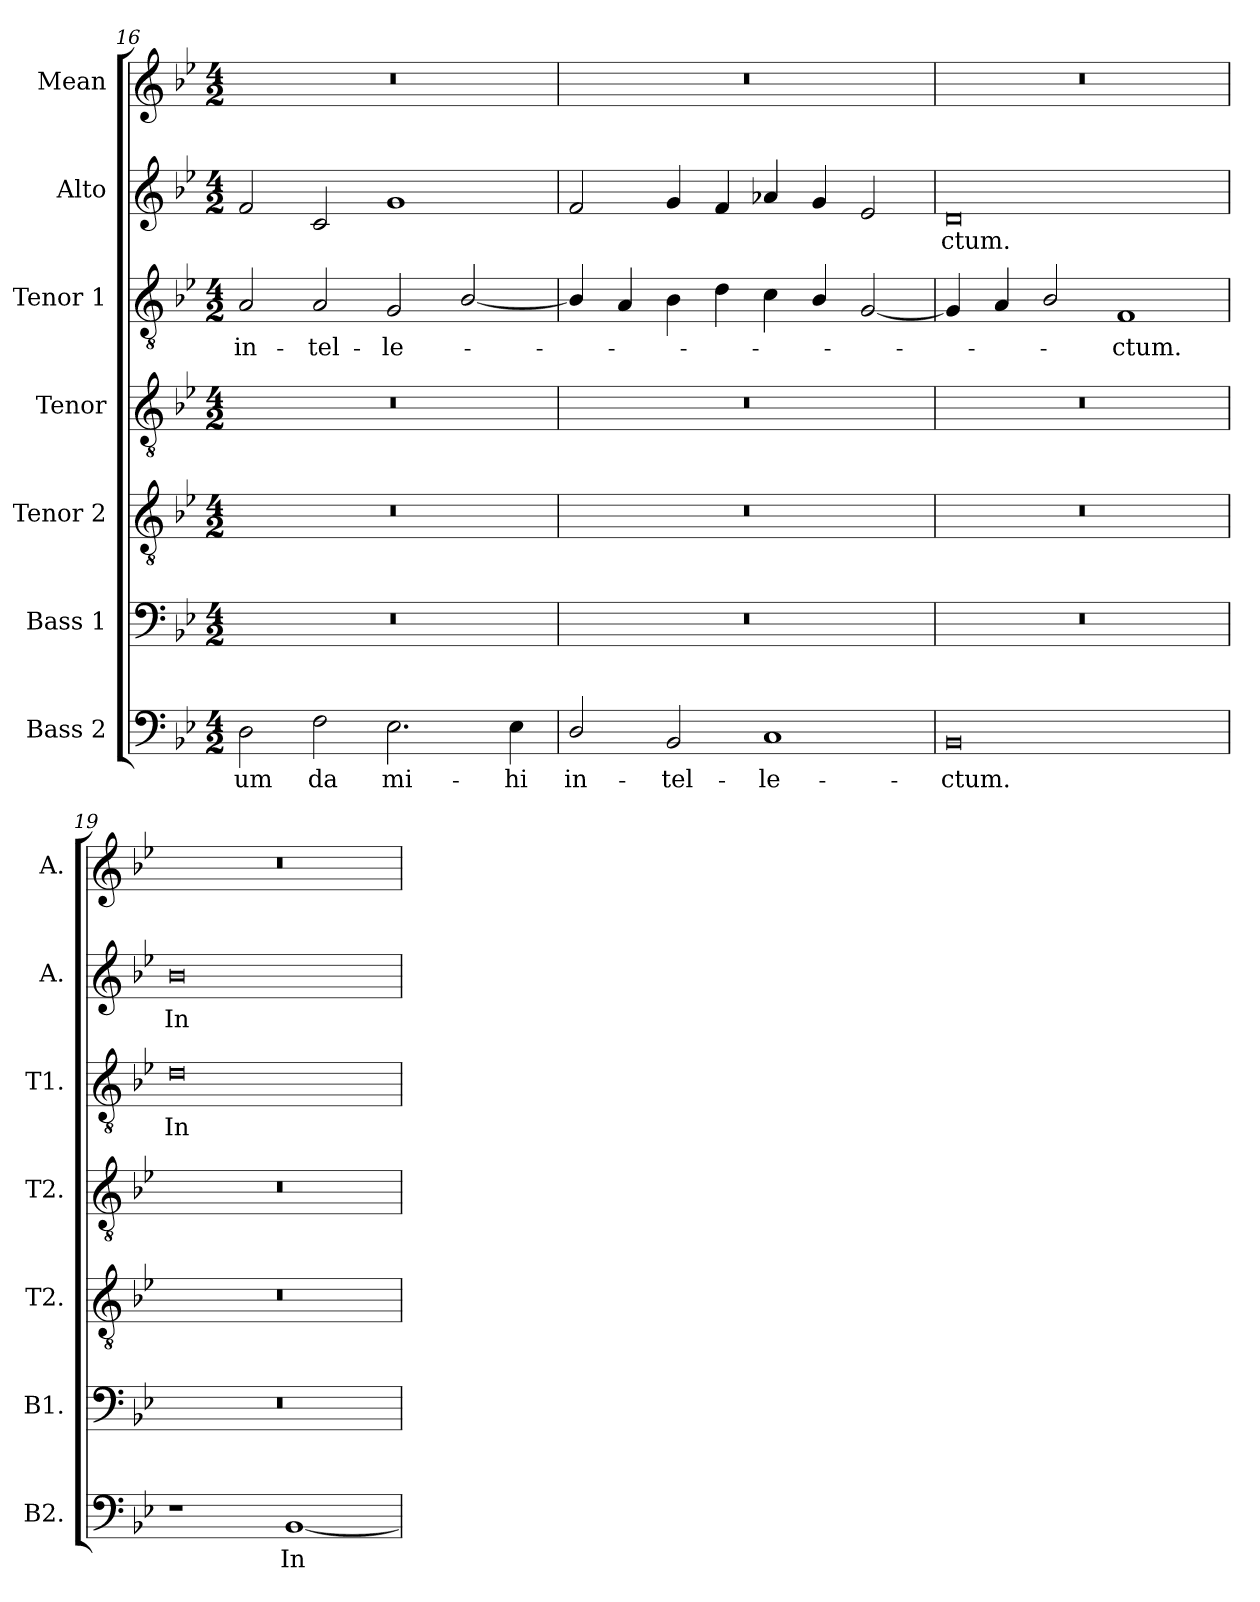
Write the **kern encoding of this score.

**kern	**text	**kern	**kern	**kern	**kern	**text	**kern	**text	**kern
*part7	*part7	*part6	*part5	*part4	*part3	*part3	*part2	*part2	*part1
*staff7	*staff7	*staff6	*staff5	*staff4	*staff3	*staff3	*staff2	*staff2	*staff1
*I"Bass 2	*	*I"Bass 1	*I"Tenor 2	*I"Tenor	*I"Tenor 1	*	*I"Alto	*	*I"Mean
*I'B2.	*	*I'B1.	*I'T2.	*I'T2.	*I'T1.	*	*I'A.	*	*I'A.
*clefF4	*	*clefF4	*clefGv2	*clefGv2	*clefGv2	*	*clefG2	*	*clefG2
*	*	*	*ITrd7c12	*ITrd7c12	*ITrd7c12	*	*	*	*
*k[b-e-]	*	*k[b-e-]	*k[b-e-]	*k[b-e-]	*k[b-e-]	*	*k[b-e-]	*	*k[b-e-]
*B-:	*	*B-:	*B-:	*B-:	*B-:	*	*B-:	*	*B-:
*M4/2	*	*M4/2	*M4/2	*M4/2	*M4/2	*	*M4/2	*	*M4/2
=16	=16	=16	=16	=16	=16	=16	=16	=16	=16
!	!LO:LY:b:color=#000000	!LO:N:vis=1	!LO:N:vis=1	!LO:N:vis=1	!	!	!	!	!
!	!	!	!	!	!	!LO:LY:b:color=#000000	!	!	!LO:N:vis=1
2Di\	-um	0r	0r	0r	2AAi/	in-	2fi/	.	0r
!	!LO:LY:b:color=#000000	!	!	!	!	!	!	!	!
!	!	!	!	!	!	!LO:LY:b:color=#000000	!	!	!
2Fi\	da	.	.	.	2AAi/	-tel-	2ci/	.	.
!	!LO:LY:b:color=#000000	!	!	!	!	!	!	!	!
!	!	!	!	!	!	!LO:LY:b:color=#000000	!	!	!
2.E-i\	mi-	.	.	.	2GGi/	-le-	1gi	.	.
.	.	.	.	.	[2BB-i/	.	.	.	.
!	!LO:LY:b:color=#000000	!	!	!	!	!	!	!	!
4E-i\	-hi	.	.	.	.	.	.	.	.
=17	=17	=17	=17	=17	=17	=17	=17	=17	=17
!	!LO:LY:b:color=#000000	!LO:N:vis=1	!LO:N:vis=1	!LO:N:vis=1	!	!	!	!	!LO:N:vis=1
2Di/	in-	0r	0r	0r	4BB-i/]	.	2fi/	.	0r
.	.	.	.	.	4AAi/	.	.	.	.
!	!LO:LY:b:color=#000000	!	!	!	!	!	!	!	!
2BB-i/	-tel-	.	.	.	4BB-i\	.	4gi/	.	.
.	.	.	.	.	4Di\	.	4fi/	.	.
!	!LO:LY:b:color=#000000	!	!	!	!	!	!	!	!
1Ci	-le-	.	.	.	4Ci\	.	4a-Xi/	.	.
.	.	.	.	.	4BB-i/	.	4gi/	.	.
.	.	.	.	.	[2GGi/	.	2e-i/	.	.
=18	=18	=18	=18	=18	=18	=18	=18	=18	=18
!	!LO:LY:b:color=#000000	!LO:N:vis=1	!LO:N:vis=1	!LO:N:vis=1	!	!	!	!	!
!	!	!	!	!	!	!	!	!LO:LY:b:color=#000000	!LO:N:vis=1
0BB-i	-ctum.	0r	0r	0r	4GGi/]	.	0di	-ctum.	0r
.	.	.	.	.	4AAi/	.	.	.	.
.	.	.	.	.	2BB-i/	.	.	.	.
!	!	!	!	!	!	!LO:LY:b:color=#000000	!	!	!
.	.	.	.	.	1FFi	-ctum.	.	.	.
=19	=19	=19	=19	=19	=19	=19	=19	=19	=19
!	!	!LO:N:vis=1	!LO:N:vis=1	!LO:N:vis=1	!	!	!	!	!
!	!	!	!	!	!	!LO:LY:b:color=#000000	!	!	!
!	!	!	!	!	!	!	!	!LO:LY:b:color=#000000	!LO:N:vis=1
1r	.	0r	0r	0r	0Di	In-	0b-i	In-	0r
!	!LO:LY:b:color=#000000	!	!	!	!	!	!	!	!
[1BB-i	In-	.	.	.	.	.	.	.	.
=	=	=	=	=	=	=	=	=	=
*-	*-	*-	*-	*-	*-	*-	*-	*-	*-
